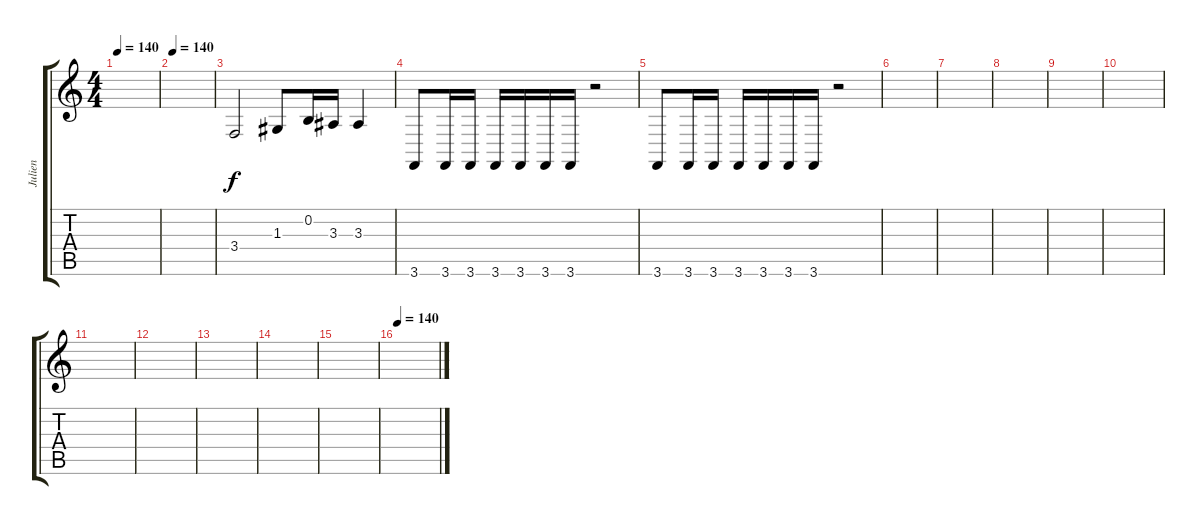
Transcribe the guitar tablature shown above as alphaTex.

\track ("Julien" "Julien") {instrument drawbarorgan}
\staff {score tabs}
\tuning (E4 B3 G3 D3 A2 D2) {hide}
\ts (4 4)
\tempo 140
\clef g2
\ks c
|
\tempo 140
|
3.4.2 1.3.8 0.2.16 3.3.16 3.3.4 |
3.6.8{instrument acousticguitarnylon} 3.6.16 3.6.16 3.6.16 3.6.16 3.6.16 3.6.16 r.2 |
3.6.8 3.6.16 3.6.16 3.6.16 3.6.16 3.6.16 3.6.16 r.2 |
|
|
|
|
|
|
|
|
|
|
\tempo 140
